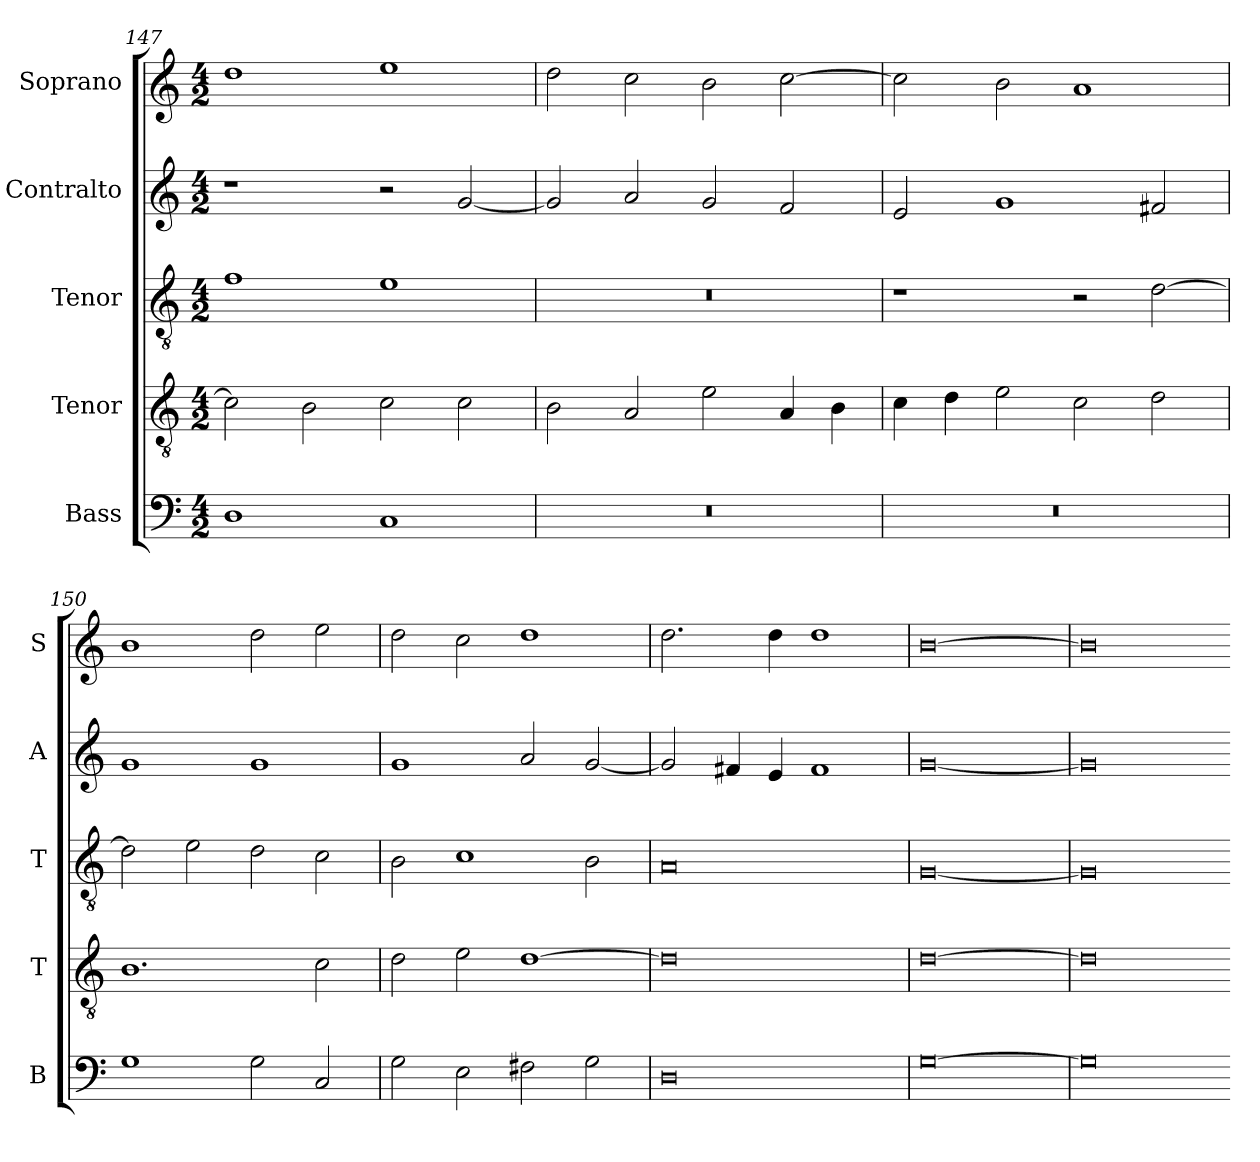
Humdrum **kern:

**kern	**kern	**kern	**kern	**kern
*part5	*part4	*part3	*part2	*part1
*staff5	*staff4	*staff3	*staff2	*staff1
*I"Bass	*I"Tenor	*I"Tenor	*I"Contralto	*I"Soprano
*I'B	*I'T	*I'T	*I'A	*I'S
*clefF4	*clefGv2	*clefGv2	*clefG2	*clefG2
*k[]	*k[]	*k[]	*k[]	*k[]
*G:mix	*G:mix	*G:mix	*G:mix	*G:mix
*M4/2	*M4/2	*M4/2	*M4/2	*M4/2
=147	=147	=147	=147	=147
1D	2c]	1f	1r	1dd
.	2B	.	.	.
1C	2c	1e	2r	1ee
.	2c	.	[2g	.
=148	=148	=148	=148	=148
0r	2B	0r	2g]	2dd
.	2A	.	2a	2cc
.	2e	.	2g	2b
.	4A	.	2f	[2cc
.	4B	.	.	.
=149	=149	=149	=149	=149
0r	4c	1r	2e	2cc]
.	4d	.	.	.
.	2e	.	1g	2b
.	2c	2r	.	1a
.	2d	[2d	2f#X	.
=150	=150	=150	=150	=150
1G	1.B	2d]	1g	1b
.	.	2e	.	.
2G	.	2d	1g	2dd
2C	2c	2c	.	2ee
=151	=151	=151	=151	=151
2G	2d	2B	1g	2dd
2E	2e	1c	.	2cc
2F#X	[1d	.	2a	1dd
2G	.	2B	[2g	.
=152	=152	=152	=152	=152
0D	0d]	0A	2g]	2.dd
.	.	.	4f#X	.
.	.	.	4e	4dd
.	.	.	1f#	1dd
=153	=153	=153	=153	=153
[0G	[0d	[0G	[0g	[0b
=154	=154	=154	=154	=154
0G]	0d]	0G]	0g]	0b]
=-	=-	=-	=-	=-
*-	*-	*-	*-	*-
